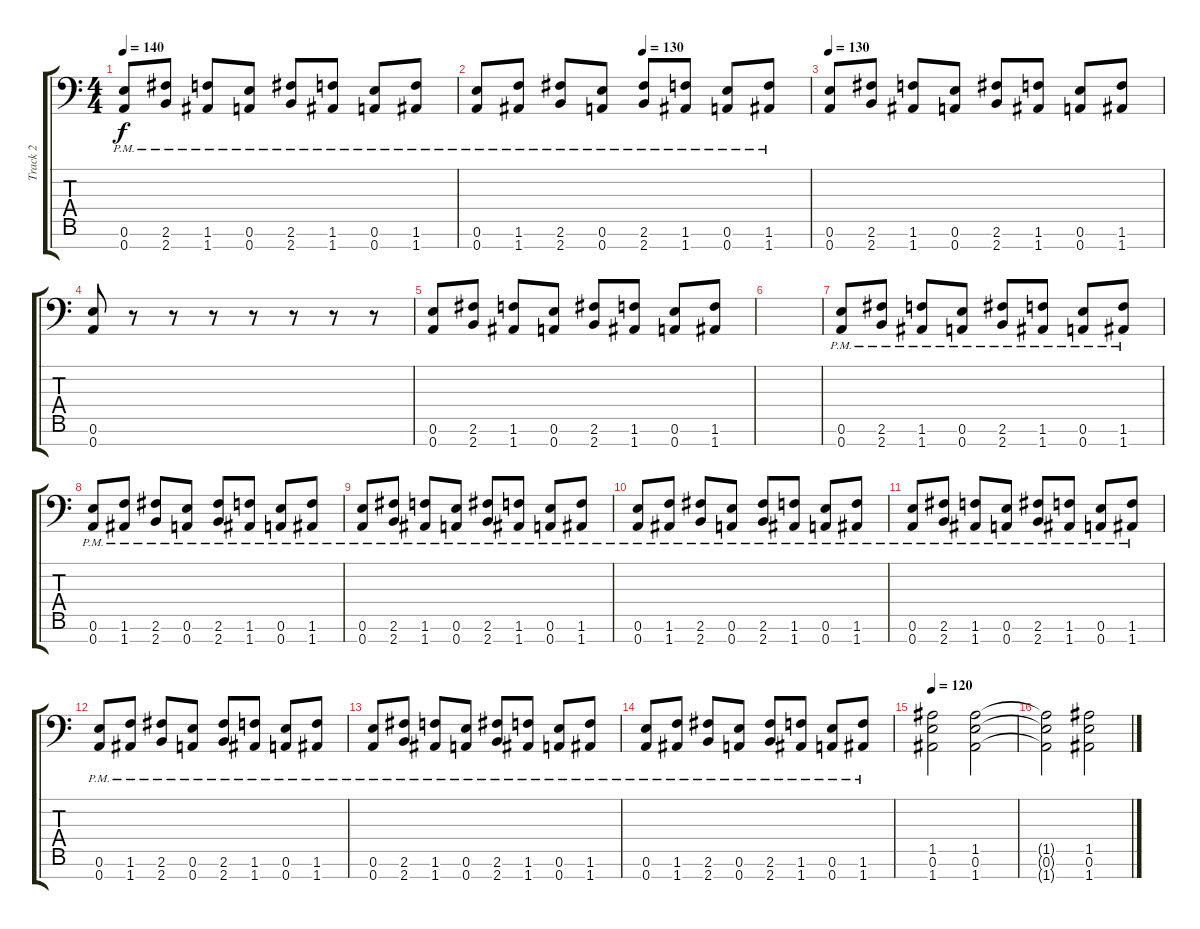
\track ("Track 2" "Track 2") {instrument distortionguitar}
\staff {score tabs}
\tuning (E4 B3 G3 D3 A2 E2 A1) {hide}
\ts (4 4)
\tempo 140
\clef f4
\ks c
(0.6{pm} 0.7{pm}).8{dy f} (2.6{pm} 2.7{pm}).8 (1.6{pm} 1.7{pm}).8 (0.6{pm} 0.7{pm}).8 (2.6{pm} 2.7{pm}).8 (1.6{pm} 1.7{pm}).8 (0.6{pm} 0.7{pm}).8 (1.6{pm} 1.7{pm}).8 |
\tempo (130 0.5)
(0.6{pm} 0.7{pm}).8 (1.6{pm} 1.7{pm}).8 (2.6{pm} 2.7{pm}).8 (0.6{pm} 0.7{pm}).8 (2.6{pm} 2.7{pm}).8 (1.6{pm} 1.7{pm}).8 (0.6{pm} 0.7{pm}).8 (1.6{pm} 1.7{pm}).8 |
\tempo 130
(0.6 0.7).8 (2.6 2.7).8 (1.6 1.7).8 (0.6 0.7).8 (2.6 2.7).8 (1.6 1.7).8 (0.6 0.7).8 (1.6 1.7).8 |
(0.6 0.7).8 r.8 r.8 r.8 r.8 r.8 r.8 r.8 |
(0.6 0.7).8 (2.6 2.7).8 (1.6 1.7).8 (0.6 0.7).8 (2.6 2.7).8 (1.6 1.7).8 (0.6 0.7).8 (1.6 1.7).8 |
|
(0.6{pm} 0.7{pm}).8 (2.6{pm} 2.7{pm}).8 (1.6{pm} 1.7{pm}).8 (0.6{pm} 0.7{pm}).8 (2.6{pm} 2.7{pm}).8 (1.6{pm} 1.7{pm}).8 (0.6{pm} 0.7{pm}).8 (1.6{pm} 1.7{pm}).8 |
(0.6{pm} 0.7{pm}).8 (1.6{pm} 1.7{pm}).8 (2.6{pm} 2.7{pm}).8 (0.6{pm} 0.7{pm}).8 (2.6{pm} 2.7{pm}).8 (1.6{pm} 1.7{pm}).8 (0.6{pm} 0.7{pm}).8 (1.6{pm} 1.7{pm}).8 |
(0.6{pm} 0.7{pm}).8 (2.6{pm} 2.7{pm}).8 (1.6{pm} 1.7{pm}).8 (0.6{pm} 0.7{pm}).8 (2.6{pm} 2.7{pm}).8 (1.6{pm} 1.7{pm}).8 (0.6{pm} 0.7{pm}).8 (1.6{pm} 1.7{pm}).8 |
(0.6{pm} 0.7{pm}).8 (1.6{pm} 1.7{pm}).8 (2.6{pm} 2.7{pm}).8 (0.6{pm} 0.7{pm}).8 (2.6{pm} 2.7{pm}).8 (1.6{pm} 1.7{pm}).8 (0.6{pm} 0.7{pm}).8 (1.6{pm} 1.7{pm}).8 |
(0.6{pm} 0.7{pm}).8 (2.6{pm} 2.7{pm}).8 (1.6{pm} 1.7{pm}).8 (0.6{pm} 0.7{pm}).8 (2.6{pm} 2.7{pm}).8 (1.6{pm} 1.7{pm}).8 (0.6{pm} 0.7{pm}).8 (1.6{pm} 1.7{pm}).8 |
(0.6{pm} 0.7{pm}).8 (1.6{pm} 1.7{pm}).8 (2.6{pm} 2.7{pm}).8 (0.6{pm} 0.7{pm}).8 (2.6{pm} 2.7{pm}).8 (1.6{pm} 1.7{pm}).8 (0.6{pm} 0.7{pm}).8 (1.6{pm} 1.7{pm}).8 |
(0.6{pm} 0.7{pm}).8 (2.6{pm} 2.7{pm}).8 (1.6{pm} 1.7{pm}).8 (0.6{pm} 0.7{pm}).8 (2.6{pm} 2.7{pm}).8 (1.6{pm} 1.7{pm}).8 (0.6{pm} 0.7{pm}).8 (1.6{pm} 1.7{pm}).8 |
(0.6{pm} 0.7{pm}).8 (1.6{pm} 1.7{pm}).8 (2.6{pm} 2.7{pm}).8 (0.6{pm} 0.7{pm}).8 (2.6{pm} 2.7{pm}).8 (1.6{pm} 1.7{pm}).8 (0.6{pm} 0.7{pm}).8 (1.6{pm} 1.7{pm}).8 |
\tempo 120
(1.5 0.6 1.7).2 (1.5 0.6 1.7).2 |
(1.5{t} 0.6{t} 1.7{t}).2 (1.5 0.6 1.7).2
